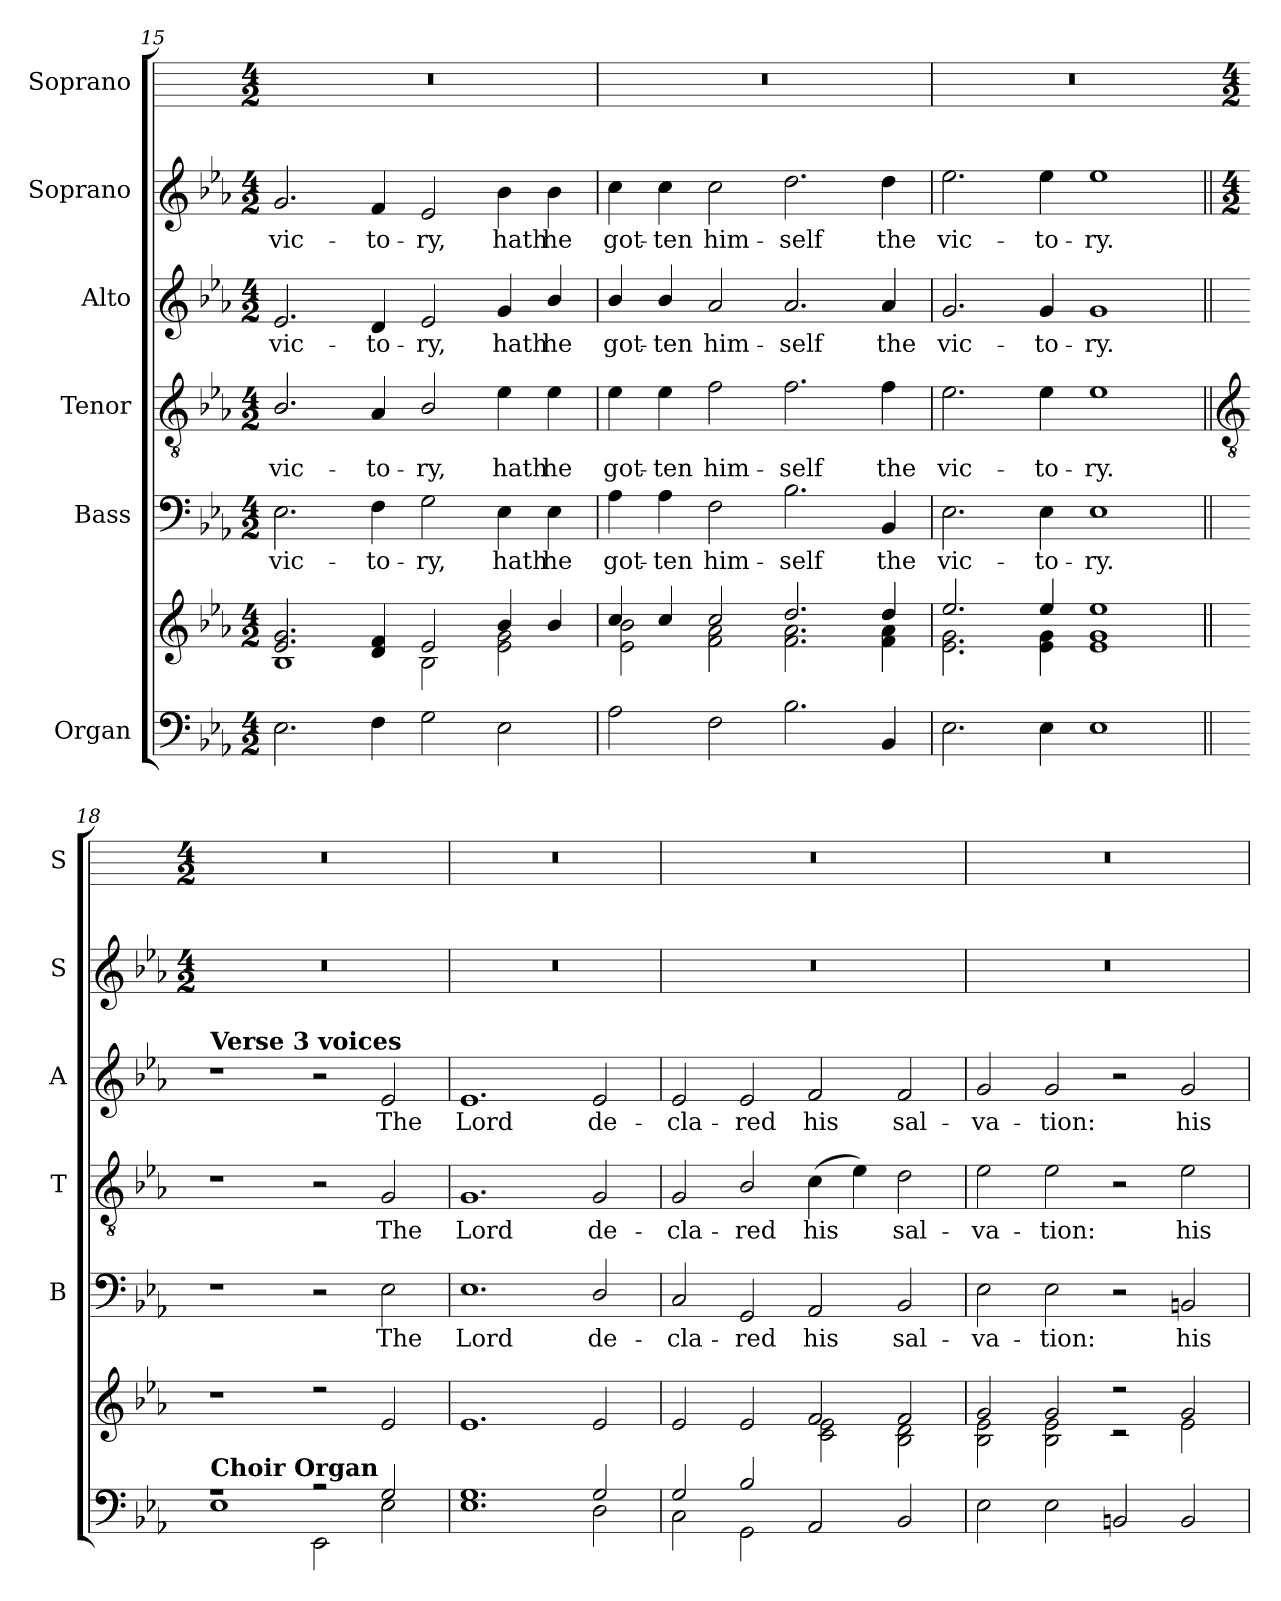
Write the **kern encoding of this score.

**kern	**kern	**kern	**text	**kern	**text	**kern	**text	**kern	**text	**kern
*part6	*part6	*part5	*part5	*part4	*part4	*part3	*part3	*part2	*part2	*part1
*staff7	*staff6	*staff5	*staff5	*staff4	*staff4	*staff3	*staff3	*staff2	*staff2	*staff1
*I"Organ	*	*I"Bass	*	*I"Tenor	*	*I"Alto	*	*I"Soprano	*	*I"Soprano
*	*	*I'B	*	*I'T	*	*I'A	*	*I'S	*	*I'S
*clefF4	*clefG2	*clefF4	*	*clefGv2	*	*clefG2	*	*clefG2	*	*
*k[b-e-a-]	*k[b-e-a-]	*k[b-e-a-]	*	*k[b-e-a-]	*	*k[b-e-a-]	*	*k[b-e-a-]	*	*
*E-:	*E-:	*E-:	*	*E-:	*	*E-:	*	*E-:	*	*
*M4/2	*M4/2	*M4/2	*	*M4/2	*	*M4/2	*	*M4/2	*	*M4/2
=15	=15	=15	=15	=15	=15	=15	=15	=15	=15	=15
*^	*^	*	*	*	*	*	*	*	*	*
!	!	!	!	!	!LO:LY:b	!	!LO:LY:b	!	!LO:LY:b	!	!LO:LY:b	!
0ryy	2.E-\	2.e-/ 2.g/	1B-\	2.E-	vic-	2.B-/	vic-	2.e-/	vic-	2.g	vic-	0r
!	!	!	!	!	!LO:LY:b	!	!LO:LY:b	!	!LO:LY:b	!	!LO:LY:b	!
.	4F\	4d/ 4f/	.	4F	-to-	4A-/	-to-	4d/	-to-	4f	-to-	.
!	!	!	!	!	!LO:LY:b	!	!LO:LY:b	!	!LO:LY:b	!	!LO:LY:b	!
.	2G\	2e-/	2B-\	2G	-ry,	2B-/	-ry,	2e-/	-ry,	2e-	-ry,	.
!	!	!	!	!	!LO:LY:b	!	!LO:LY:b	!	!LO:LY:b	!	!LO:LY:b	!
.	2E-\	4b-/	2e-\ 2g\	4E-	hath	4e-	hath	4g/	hath	4b-	hath	.
!	!	!	!	!	!LO:LY:b	!	!LO:LY:b	!	!LO:LY:b	!	!LO:LY:b	!
.	.	4b-/	.	4E-	he	4e-	he	4b-/	he	4b-	he	.
=16	=16	=16	=16	=16	=16	=16	=16	=16	=16	=16	=16	=16
!	!	!	!	!	!LO:LY:b	!	!LO:LY:b	!	!LO:LY:b	!	!LO:LY:b	!
1..ryy	2A-\	4cc/	2e-\ 2b-\	4A-	got-	4e-	got-	4b-/	got-	4cc	got-	0r
!	!	!	!	!	!LO:LY:b	!	!LO:LY:b	!	!LO:LY:b	!	!LO:LY:b	!
.	.	4cc/	.	4A-	-ten	4e-	-ten	4b-/	-ten	4cc	-ten	.
!	!	!	!	!	!LO:LY:b	!	!LO:LY:b	!	!LO:LY:b	!	!LO:LY:b	!
.	2F\	2cc/	2f\ 2a-\	2F	him-	2f	him-	2a-	him-	2cc	him-	.
!	!	!	!	!	!LO:LY:b	!	!LO:LY:b	!	!LO:LY:b	!	!LO:LY:b	!
.	2.B-\	2.dd/	2.f\ 2.a-\	2.B-	-self	2.f	-self	2.a-	-self	2.dd	-self	.
!	!	!	!	!	!LO:LY:b	!	!LO:LY:b	!	!LO:LY:b	!	!LO:LY:b	!
4BB-/	4ryy	4dd/	4f\ 4a-\	4BB-	the	4f	the	4a-	the	4dd	the	.
=17	=17	=17	=17	=17	=17	=17	=17	=17	=17	=17	=17	=17
!	!	!	!	!	!LO:LY:b	!	!LO:LY:b	!	!LO:LY:b	!	!LO:LY:b	!
0ryy	2.E-\	2.ee-/	2.e-\ 2.g\	2.E-	vic-	2.e-	vic-	2.g	vic-	2.ee-	vic-	0r
!	!	!	!	!	!LO:LY:b	!	!LO:LY:b	!	!LO:LY:b	!	!LO:LY:b	!
.	4E-\	4ee-/	4e-\ 4g\	4E-	-to-	4e-	-to-	4g	-to-	4ee-	-to-	.
!	!	!	!	!	!LO:LY:b	!	!LO:LY:b	!	!LO:LY:b	!	!LO:LY:b	!
.	1E-\	1ee-/	1e-\ 1g\	1E-	-ry.	1e-	-ry.	1g	-ry.	1ee-	-ry.	.
!!LO:LB:g=z
=18||	=18||	=18||	=18||	=18||	=18	=18||	=18	=18||	=18	=18||	=18	=18
*	*	*	*	*	*	*clefGv2	*	*	*	*	*	*
*	*	*	*	*	*	*	*	*	*	*M4/2	*	*M4/2
!	!	!	!	!	!	!	!	!LO:TX:a:B:t=Verse 3 voices	!	!	!	!
!LO:TX:a:B:t=Choir Organ	!	!	!	!	!	!	!	!	!	!	!	!
1r	1E-\	1r	0ryy	1r	.	1r	.	1r	.	0r	.	0r
2r	2EE-\	2r	.	2r	.	2r	.	2r	.	.	.	.
!	!	!	!	!	!LO:LY:b	!	!LO:LY:b	!	!LO:LY:b	!	!	!
2G/	2E-\	2e-/	.	2E-	The	2G	The	2e-	The	.	.	.
=19	=19	=19	=19	=19	=19	=19	=19	=19	=19	=19	=19	=19
!	!	!	!	!	!LO:LY:b	!	!LO:LY:b	!	!LO:LY:b	!	!	!
1.G/	1.E-\	1.e-/	0ryy	1.E-	Lord	1.G	Lord	1.e-	Lord	0r	.	0r
!	!	!	!	!	!LO:LY:b	!	!LO:LY:b	!	!LO:LY:b	!	!	!
2G/	2D\	2e-/	.	2D/	de-	2G	de-	2e-	de-	.	.	.
=20	=20	=20	=20	=20	=20	=20	=20	=20	=20	=20	=20	=20
!	!	!	!	!	!LO:LY:b	!	!LO:LY:b	!	!LO:LY:b	!	!	!
2G/	2C\	2e-/	1ryy	2C	-cla-	2G	-cla-	2e-	-cla-	0r	.	0r
!	!	!	!	!	!LO:LY:b	!	!LO:LY:b	!	!LO:LY:b	!	!	!
2B-/	2GG\	2e-/	.	2GG	-red	2B-/	-red	2e-	-red	.	.	.
!	!	!	!	!	!LO:LY:b	!	!LO:LY:b	!	!LO:LY:b	!	!	!
1ryy	2AA-/	2f/	2c\ 2e-\	2AA-	his	(>4c	his	2f	his	.	.	.
.	.	.	.	.	.	4e-)	.	.	.	.	.	.
!	!	!	!	!	!LO:LY:b	!	!LO:LY:b	!	!LO:LY:b	!	!	!
.	2BB-/	2f/	2B-\ 2d\	2BB-	sal-	2d	sal-	2f	sal-	.	.	.
=21	=21	=21	=21	=21	=21	=21	=21	=21	=21	=21	=21	=21
!	!	!	!	!	!LO:LY:b	!	!LO:LY:b	!	!LO:LY:b	!	!	!
1ryy	2E-\	2g/	2B-\ 2e-\	2E-	-va-	2e-	-va-	2g	-va-	0r	.	0r
!	!	!	!	!	!LO:LY:b	!	!LO:LY:b	!	!LO:LY:b	!	!	!
.	2E-\	2g/	2B-\ 2e-\	2E-	-tion:	2e-	-tion:	2g	-tion:	.	.	.
2BBn/	1ryy	2r	2r	2r	.	2r	.	2r	.	.	.	.
!	!	!	!	!	!LO:LY:b	!	!LO:LY:b	!	!LO:LY:b	!	!	!
2BB/	.	2g/	2e-\	2BBn	his	2e-	his	2g	his	.	.	.
*v	*v	*	*	*	*	*	*	*	*	*	*	*
*	*v	*v	*	*	*	*	*	*	*	*	*
=	=	=	=	=	=	=	=	=	=	=
*-	*-	*-	*-	*-	*-	*-	*-	*-	*-	*-
